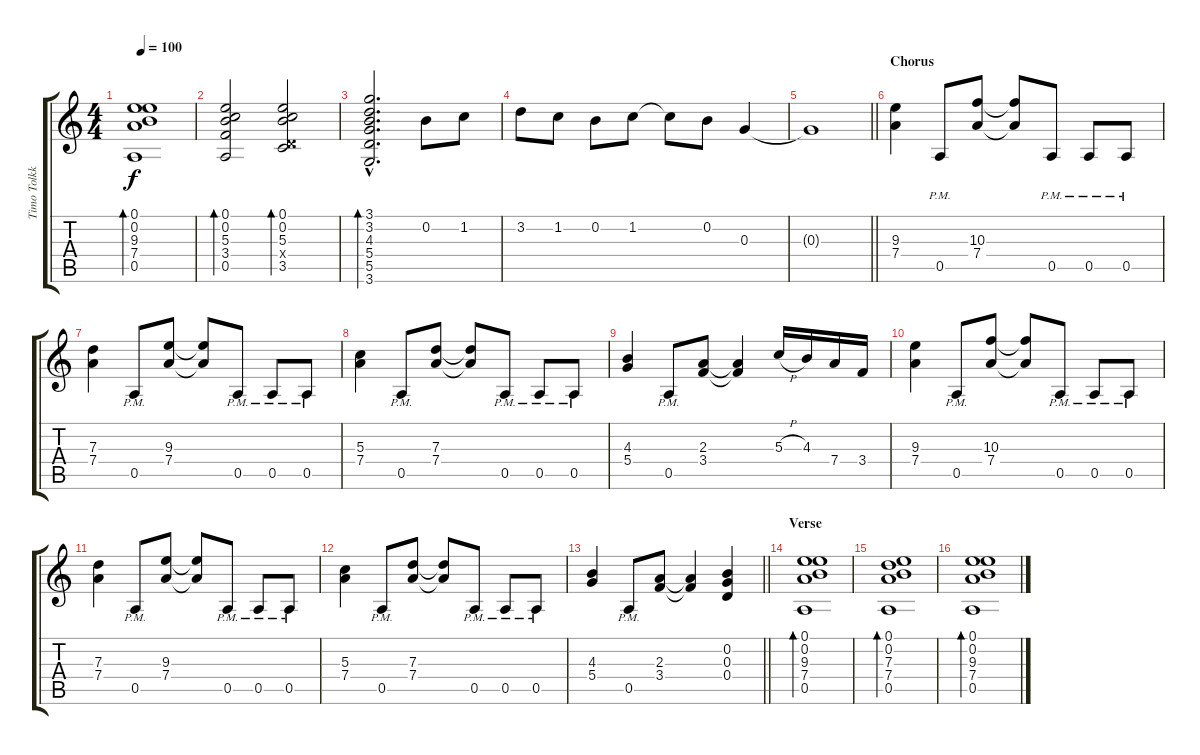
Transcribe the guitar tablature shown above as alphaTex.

\track ("Timo Tolkki" "Timo Tolkk") {instrument distortionguitar}
\staff {score tabs}
\tuning (E4 B3 G3 D3 A2 E2) {hide}
\ts (4 4)
\tempo 100
\clef g2
\ks c
(0.1 0.2 9.3 7.4 0.5).1{bd 240 dy f} |
(0.1 0.2 5.3 3.4 0.5).2{bd 240} (0.1 0.2 5.3 0.4{x} 3.5).2{bd 240} |
(3.1{hac} 3.2{hac} 4.3{hac} 5.4{hac} 5.5{hac} 3.6{hac}).2{d bd 240} 0.2.8{instrument acousticguitarnylon} 1.2.8 |
3.2.8 1.2.8 0.2.8 1.2.8 1.2{t}.8 0.2.8 0.3.4 |
\barLineRight lightlight
0.3{t}.1 |
\section ("" "Chorus")
(9.3 7.4).4{instrument distortionguitar} 0.5{pm}.8 (10.3 7.4).8 (10.3{t} 7.4{t}).8 0.5{pm}.8 0.5{pm}.8 0.5{pm}.8 |
(7.3 7.4).4 0.5{pm}.8 (9.3 7.4).8 (9.3{t} 7.4{t}).8 0.5{pm}.8 0.5{pm}.8 0.5{pm}.8 |
(5.3 7.4).4 0.5{pm}.8 (7.3 7.4).8 (7.3{t} 7.4{t}).8 0.5{pm}.8 0.5{pm}.8 0.5{pm}.8 |
(4.3 5.4).4 0.5{pm}.8 (2.3 3.4).8 (2.3{t} 3.4{t}).4 5.3{h}.16 4.3.16 7.4.16 3.4.16 |
(9.3 7.4).4 0.5{pm}.8 (10.3 7.4).8 (10.3{t} 7.4{t}).8 0.5{pm}.8 0.5{pm}.8 0.5{pm}.8 |
(7.3 7.4).4 0.5{pm}.8 (9.3 7.4).8 (9.3{t} 7.4{t}).8 0.5{pm}.8 0.5{pm}.8 0.5{pm}.8 |
(5.3 7.4).4 0.5{pm}.8 (7.3 7.4).8 (7.3{t} 7.4{t}).8 0.5{pm}.8 0.5{pm}.8 0.5{pm}.8 |
\barLineRight lightlight
(4.3 5.4).4 0.5{pm}.8 (2.3 3.4).8 (2.3{t} 3.4{t}).4 (0.2 0.3 0.4).4 |
\section ("" "Verse")
(0.1 0.2 9.3 7.4 0.5).1{bd 240 instrument electricguitarclean} |
(0.1 0.2 7.3 7.4 0.5).1{bd 240} |
(0.1 0.2 9.3 7.4 0.5).1{bd 240}
